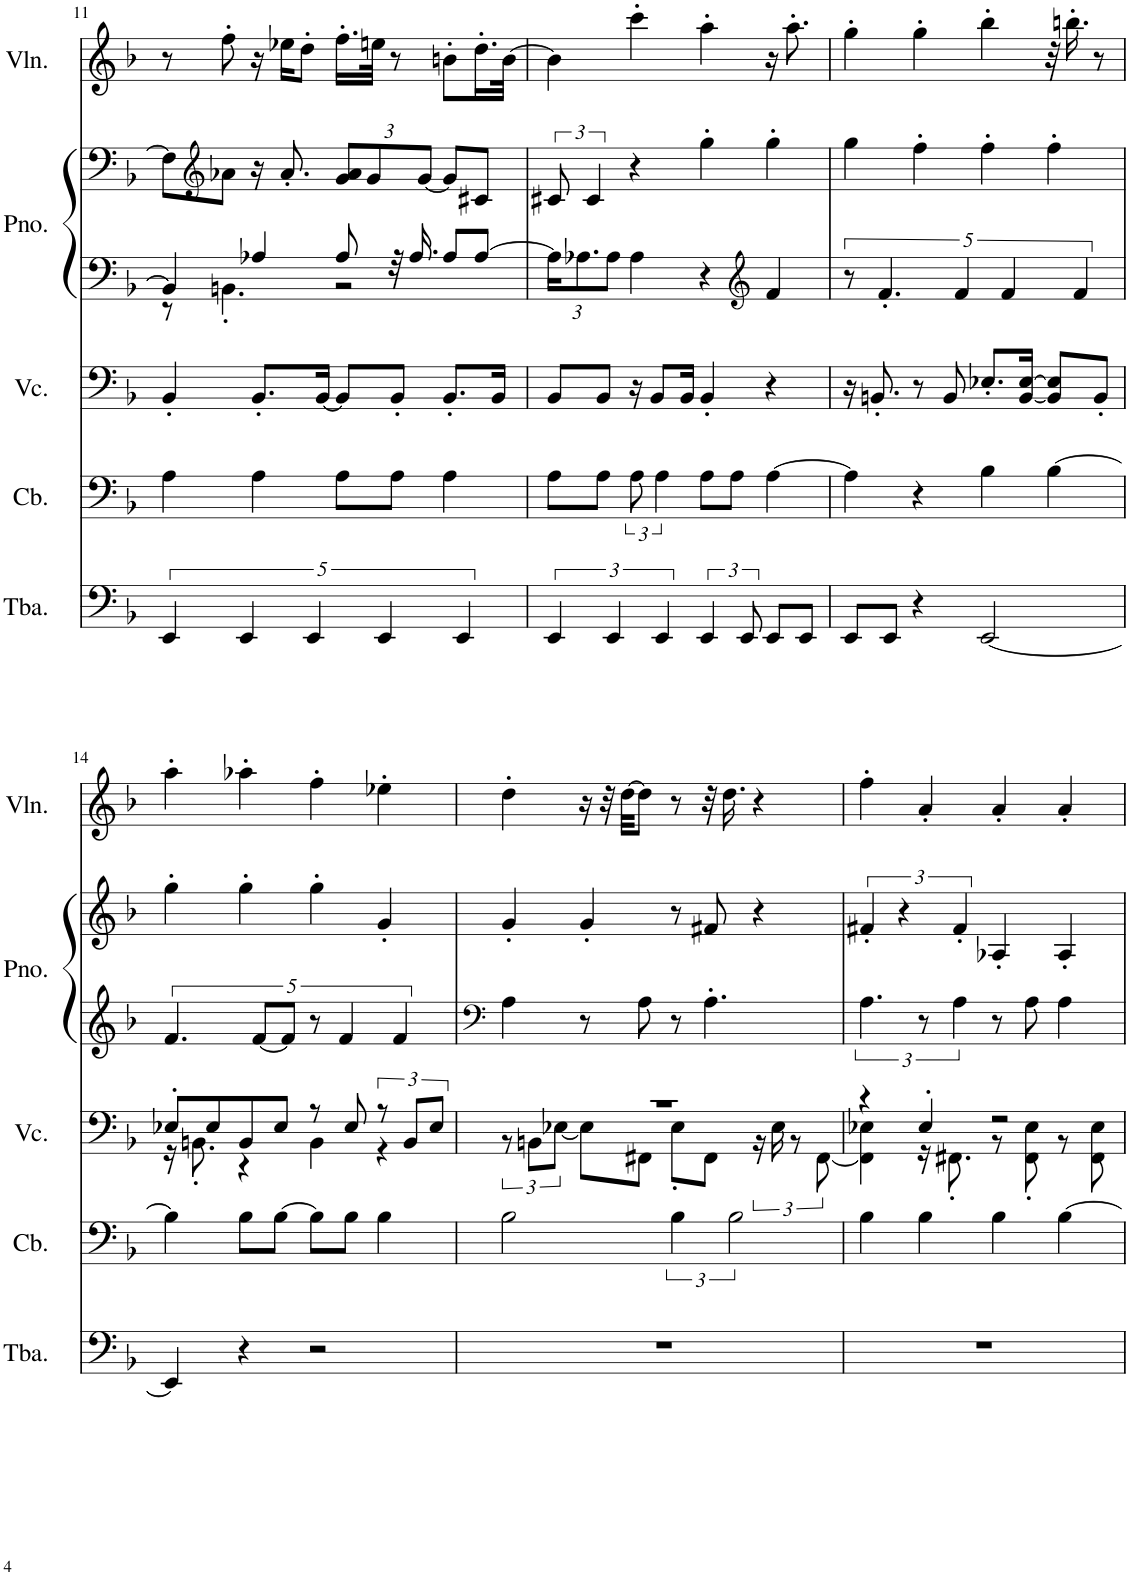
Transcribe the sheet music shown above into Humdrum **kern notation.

**kern	**kern	**kern	**kern	**kern	**kern
*part5	*part4	*part3	*part2	*part2	*part1
*staff6	*staff5	*staff4	*staff3	*staff2	*staff1
*I"Tuba, Tuba	*I"Contrabass, Bass	*I"Violoncello, Cello	*I"Piano, Grand Piano	*	*I"Violin, Violin
*I'Tba.	*I'Cb.	*I'Vc.	*I'Pno.	*	*I'Vln.
!!LO:PB:g=z
*clefF4	*clefF4	*clefF4	*clefF4	*clefF4	*clefG2
*	*Trd7c12	*	*	*	*
*k[b-]	*k[b-]	*k[b-]	*k[b-]	*k[b-]	*k[b-]
*M4/4	*M4/4	*M4/4	*M4/4	*M4/4	*M4/4
=11	=11	=11	=11	=11	=11
*	*	*	*^	*	*
5EE/	4A\	4BB-'/	4BB/]	8r	8F#\L]	8r
*	*	*	*	*	*clefG2	*
.	.	.	.	4.BBn'\	8a-X\J	8ff'\
5EE/	.	.	.	.	.	.
.	4A\	8.BB-'/L	4A-X/	.	16r	16r
.	.	.	.	.	8.a-'/	16ee-X\KL
.	.	.	.	.	.	8dd'\J
5EE/	.	.	.	.	.	.
.	.	[16BB-/Jk	.	.	.	.
*	*	*	*	*	*Xbrackettup	*
.	8A\L	8BB-/L]	8A-/	2r	12g/ 12a-/L	16.ff'\LL
.	.	.	.	.	12g/	.
.	.	.	.	.	.	32een\JJk
5EE/	.	.	.	.	.	.
.	8A\J	8BB-'/J	32r	.	.	8r
.	.	.	16.A-/	.	.	.
.	.	.	.	.	[12g/J	.
.	4A\	8.BB-'/L	8A-/L	.	8g/L]	8bn'\L
5EE/	.	.	.	.	.	.
.	.	.	[8A-/J	.	8c#X/J	16.dd'\L
.	.	16BB-/Jk	.	.	.	.
.	.	.	.	.	.	[32b\JJk
*	*	*	*v	*v	*	*
=12	=12	=12	=12	=12	=12
*	*	*	*Xbrackettup	*brackettup	*
6EE/	8A\L	8BB-/L	24A-\KL]	12c#X/	4b\]
.	.	.	12.A-X\	.	.
.	.	.	.	6c#/	.
.	8A\J	8BB-/J	.	.	.
6EE/	.	.	12A-\J	.	.
.	12A\	16r	4A-\	4r	4ccc'\
.	.	8BB-/L	.	.	.
6EE/	6A\	.	.	.	.
.	.	16BB-/Jk	.	.	.
6EE/	8A\L	4BB-'/	4r	4gg'\	4aa'\
.	8A\J	.	.	.	.
12EE/	.	.	.	.	.
*	*	*	*clefG2	*	*
8EE/L	[4A\	4r	4f/	4gg'\	16r
.	.	.	.	.	8.aa'\
8EE/J	.	.	.	.	.
=13	=13	=13	=13	=13	=13
*	*	*	*brackettup	*	*
8EE/L	4A\]	16r	10r	4gg\	4gg'\
.	.	8.BBn'/	.	.	.
.	.	.	5.f'/	.	.
8EE/J	.	.	.	.	.
4r	4r	8r	.	4ff'\	4gg'\
.	.	8BB/	.	.	.
.	.	.	5f/	.	.
[2EE/	4B-\	8.E-X'/L	.	4ff'\	4bb-'\
.	.	.	5f/	.	.
.	.	[16BB/ [16E-/Jk	.	.	.
.	[4B-\	8BB/] 8E-/]L	.	4ff'\	32r
.	.	.	.	.	16.bbn'\
.	.	.	5f/	.	.
.	.	8BB'/J	.	.	8r
!!LO:LB:g=z
=14	=14	=14	=14	=14	=14
*	*	*^	*	*	*
4EE/]	4B-\]	8E-X'/L	16r	5.f/	4gg'\	4aa'\
.	.	.	8.BBn'\	.	.	.
.	.	8E-/	.	.	.	.
4r	8B-\L	8BB/	4r	.	4gg'\	4aa-X'\
.	.	.	.	[10f/L	.	.
.	[8B-\J	8E-/J	.	.	.	.
.	.	.	.	10f/J]	.	.
2r	8B-\L]	8r	4BB\	10r	4gg'\	4ff'\
.	.	.	.	5f/	.	.
.	8B-\J	8E-/	.	.	.	.
.	4B-\	12r	4r	.	4g'/	4ee-X'\
.	.	.	.	5f/	.	.
.	.	12BB/L	.	.	.	.
.	.	12E-/J	.	.	.	.
=15	=15	=15	=15	=15	=15	=15
*	*	*	*	*clefF4	*	*
1r	2B-\	1r	12r	4A\	4g'/	4dd'\
.	.	.	12BBn\L	.	.	.
.	.	.	[12E-X\J	.	.	.
.	.	.	8E-\L]	8r	4g'/	16r
.	.	.	.	.	.	32r
.	.	.	.	.	.	[32dd\KKL
.	.	.	8FF#X\J	8A\	.	8dd\J]
.	6B-\	.	8E-'\L	8r	8r	8r
.	.	.	8FF#\J	4.A'\	8f#X/	32r
.	.	.	.	.	.	16.dd\
.	3B-\	.	.	.	.	.
.	.	.	24r	.	4r	4r
.	.	.	24E-\	.	.	.
.	.	.	12r	.	.	.
.	.	.	[12FF#\	.	.	.
=16	=16	=16	=16	=16	=16	=16
1r	4B-\	4r	4FF#\] 4E-X\	6.A\	6f#X'/	4ff'\
.	.	.	.	.	6r	.
.	4B-\	4E-'/	16r	12r	.	4a'/
.	.	.	8.FF#X'\	.	.	.
.	.	.	.	6A\	6f#'/	.
.	4B-\	2r	8r	8r	4A-X'/	4a'/
.	.	.	8FF#\' 8E-\'	8A\	.	.
.	[4B-\	.	8r	4A\	4A-'/	4a'/
.	.	.	8FF#\ 8E-\	.	.	.
*	*	*v	*v	*	*	*
=	=	=	=	=	=
*-	*-	*-	*-	*-	*-
